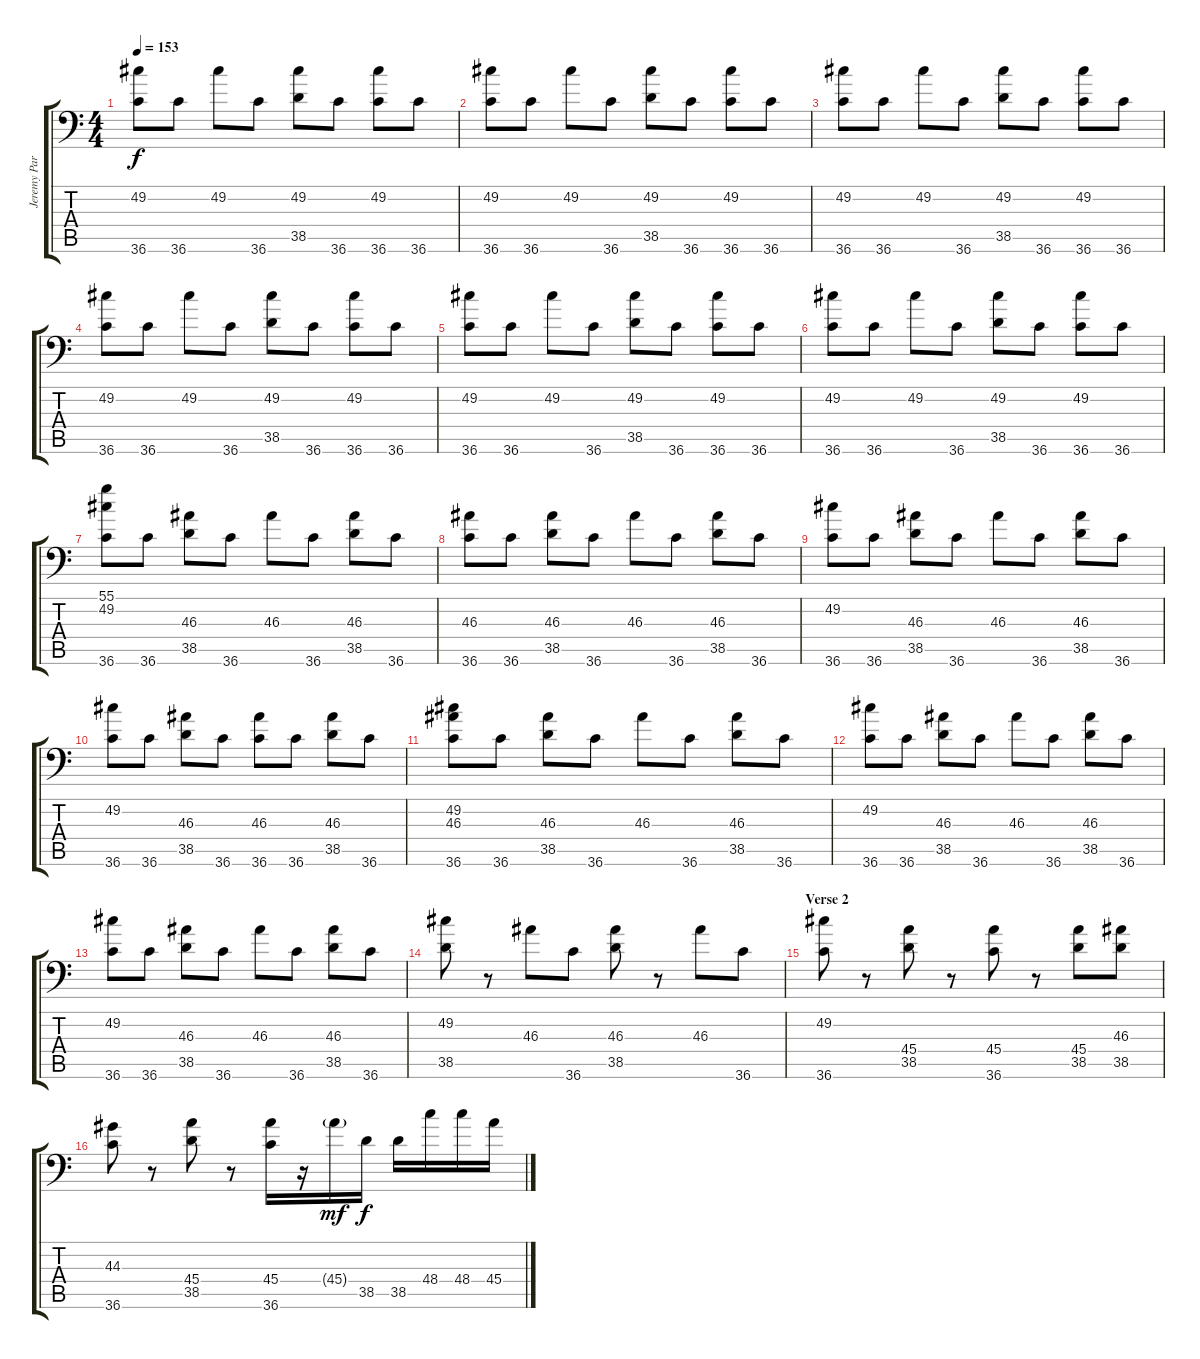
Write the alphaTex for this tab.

\track ("Jeremy Park" "Jeremy Par") {instrument acousticgrandpiano}
\staff {score tabs}
\tuning (C-1 C-1 C-1 C-1 C-1 C-1) {hide}
\ts (4 4)
\tempo 153
\clef f4
\ks c
(49.2 36.6).8{dy f} 36.6.8 49.2.8 36.6.8 (49.2 38.5).8 36.6.8 (49.2 36.6).8 36.6.8 |
(49.2 36.6).8 36.6.8 49.2.8 36.6.8 (49.2 38.5).8 36.6.8 (49.2 36.6).8 36.6.8 |
(49.2 36.6).8 36.6.8 49.2.8 36.6.8 (49.2 38.5).8 36.6.8 (49.2 36.6).8 36.6.8 |
(49.2 36.6).8 36.6.8 49.2.8 36.6.8 (49.2 38.5).8 36.6.8 (49.2 36.6).8 36.6.8 |
(49.2 36.6).8 36.6.8 49.2.8 36.6.8 (49.2 38.5).8 36.6.8 (49.2 36.6).8 36.6.8 |
(49.2 36.6).8 36.6.8 49.2.8 36.6.8 (49.2 38.5).8 36.6.8 (49.2 36.6).8 36.6.8 |
(55.1 49.2 36.6).8 36.6.8 (46.3 38.5).8 36.6.8 46.3.8 36.6.8 (46.3 38.5).8 36.6.8 |
(46.3 36.6).8 36.6.8 (46.3 38.5).8 36.6.8 46.3.8 36.6.8 (46.3 38.5).8 36.6.8 |
(49.2 36.6).8 36.6.8 (46.3 38.5).8 36.6.8 46.3.8 36.6.8 (46.3 38.5).8 36.6.8 |
(49.2 36.6).8 36.6.8 (46.3 38.5).8 36.6.8 (46.3 36.6).8 36.6.8 (46.3 38.5).8 36.6.8 |
(49.2 46.3 36.6).8 36.6.8 (46.3 38.5).8 36.6.8 46.3.8 36.6.8 (46.3 38.5).8 36.6.8 |
(49.2 36.6).8 36.6.8 (46.3 38.5).8 36.6.8 46.3.8 36.6.8 (46.3 38.5).8 36.6.8 |
(49.2 36.6).8 36.6.8 (46.3 38.5).8 36.6.8 46.3.8 36.6.8 (46.3 38.5).8 36.6.8 |
(49.2 38.5).8 r.8 46.3.8 36.6.8 (46.3 38.5).8 r.8 46.3.8 36.6.8 |
\section ("" "Verse 2")
(49.2 36.6).8 r.8 (45.4 38.5).8 r.8 (45.4 36.6).8 r.8 (45.4 38.5).8 (46.3 38.5).8 |
(44.3 36.6).8 r.8 (45.4 38.5).8 r.8 (45.4 36.6).16 r.16 45.4{g}.16{dy mf} 38.5.16{dy f} 38.5.16 48.4.16 48.4.16 45.4.16
